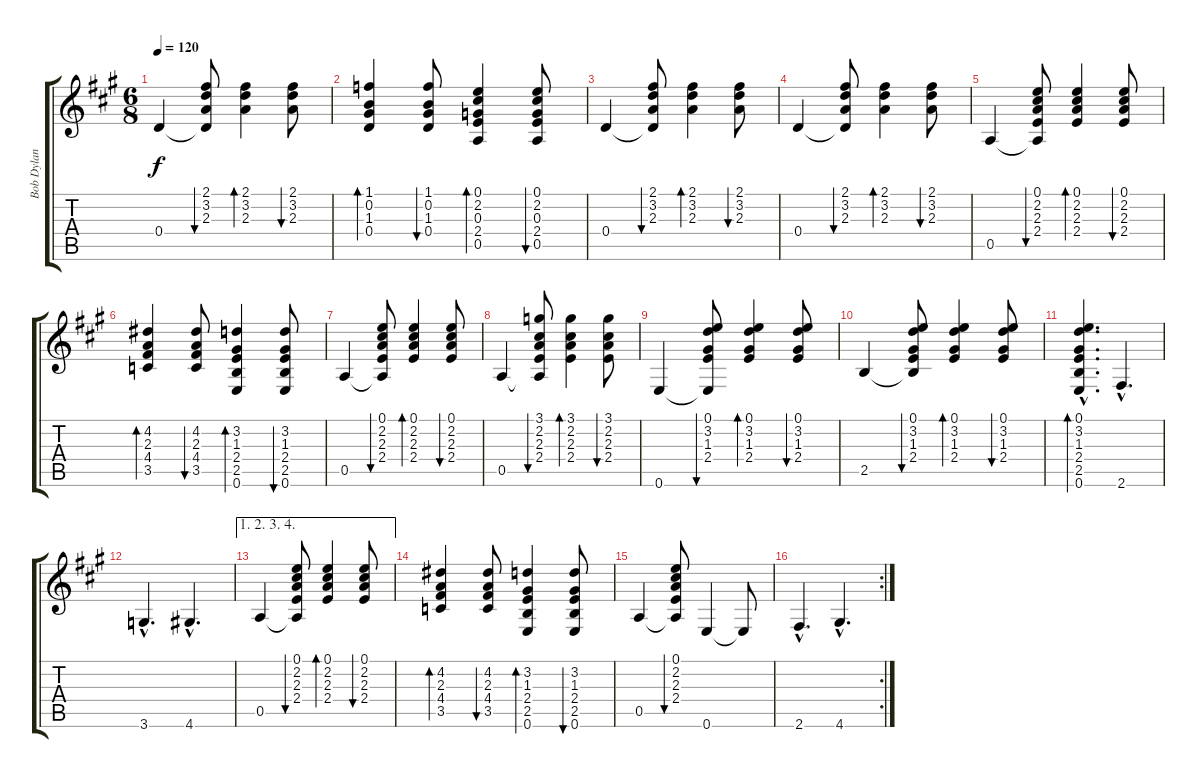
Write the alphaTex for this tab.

\track ("Bob Dylan Guitar" "Bob Dylan ") {instrument electricguitarclean}
\staff {score tabs}
\tuning (E4 B3 G3 D3 A2 E2) {hide}
\ts (6 8)
\tempo 120
\clef g2
\ks a
0.4.4{dy f} (2.1 3.2 2.3 0.4{t}).8{bu 60} (2.1 3.2 2.3).4{bd 60} (2.1 3.2 2.3).8{bu 60} |
(1.1 0.2 1.3 0.4).4{bd 60} (1.1 0.2 1.3 0.4).8{bu 60} (0.1 2.2 0.3 2.4 0.5).4{bd 60} (0.1 2.2 0.3 2.4 0.5).8{bu 60} |
0.4.4 (2.1 3.2 2.3 0.4{t}).8{bu 60} (2.1 3.2 2.3).4{bd 60} (2.1 3.2 2.3).8{bu 60} |
0.4.4 (2.1 3.2 2.3 0.4{t}).8{bu 60} (2.1 3.2 2.3).4{bd 60} (2.1 3.2 2.3).8{bu 60} |
0.5.4 (0.1 2.2 2.3 2.4 0.5{t}).8{bu 60} (0.1 2.2 2.3 2.4).4{bd 60} (0.1 2.2 2.3 2.4).8{bu 60} |
(4.2 2.3 4.4 3.5).4{bd 60} (4.2 2.3 4.4 3.5).8{bu 60} (3.2 1.3 2.4 2.5 0.6).4{bd 60} (3.2 1.3 2.4 2.5 0.6).8{bu 60} |
0.5.4 (0.1 2.2 2.3 2.4 0.5{t}).8{bu 60} (0.1 2.2 2.3 2.4).4{bd 60} (0.1 2.2 2.3 2.4).8{bu 60} |
0.5.4 (3.1 2.2 2.3 2.4 0.5{t}).8{bu 60} (3.1 2.2 2.3 2.4).4{bd 60} (3.1 2.2 2.3 2.4).8{bu 60} |
0.6.4 (0.1 3.2 1.3 2.4 0.6{t}).8{bu 60} (0.1 3.2 1.3 2.4).4{bd 60} (0.1 3.2 1.3 2.4).8{bu 60} |
2.5.4 (0.1 3.2 1.3 2.4 2.5{t}).8{bu 60} (0.1 3.2 1.3 2.4).4{bd 60} (0.1 3.2 1.3 2.4).8{bu 60} |
(0.1{hac} 3.2{hac} 1.3{hac} 2.4{hac} 2.5{hac} 0.6{hac}).4{d bd 60} 2.6{hac}.4{d} |
3.6{hac}.4{d} 4.6{hac}.4{d} |
\ae (1 2 3 4)
0.5.4 (0.1 2.2 2.3 2.4 0.5{t}).8{bu 60} (0.1 2.2 2.3 2.4).4{bd 60} (0.1 2.2 2.3 2.4).8{bu 60} |
(4.2 2.3 4.4 3.5).4{bd 60} (4.2 2.3 4.4 3.5).8{bu 60} (3.2 1.3 2.4 2.5 0.6).4{bd 60} (3.2 1.3 2.4 2.5 0.6).8{bu 60} |
0.5.4 (0.1 2.2 2.3 2.4 0.5{t}).8{bu 60} 0.6.4 0.6{t}.8 |
\rc 2
2.6{hac}.4{d} 4.6{hac}.4{d}
